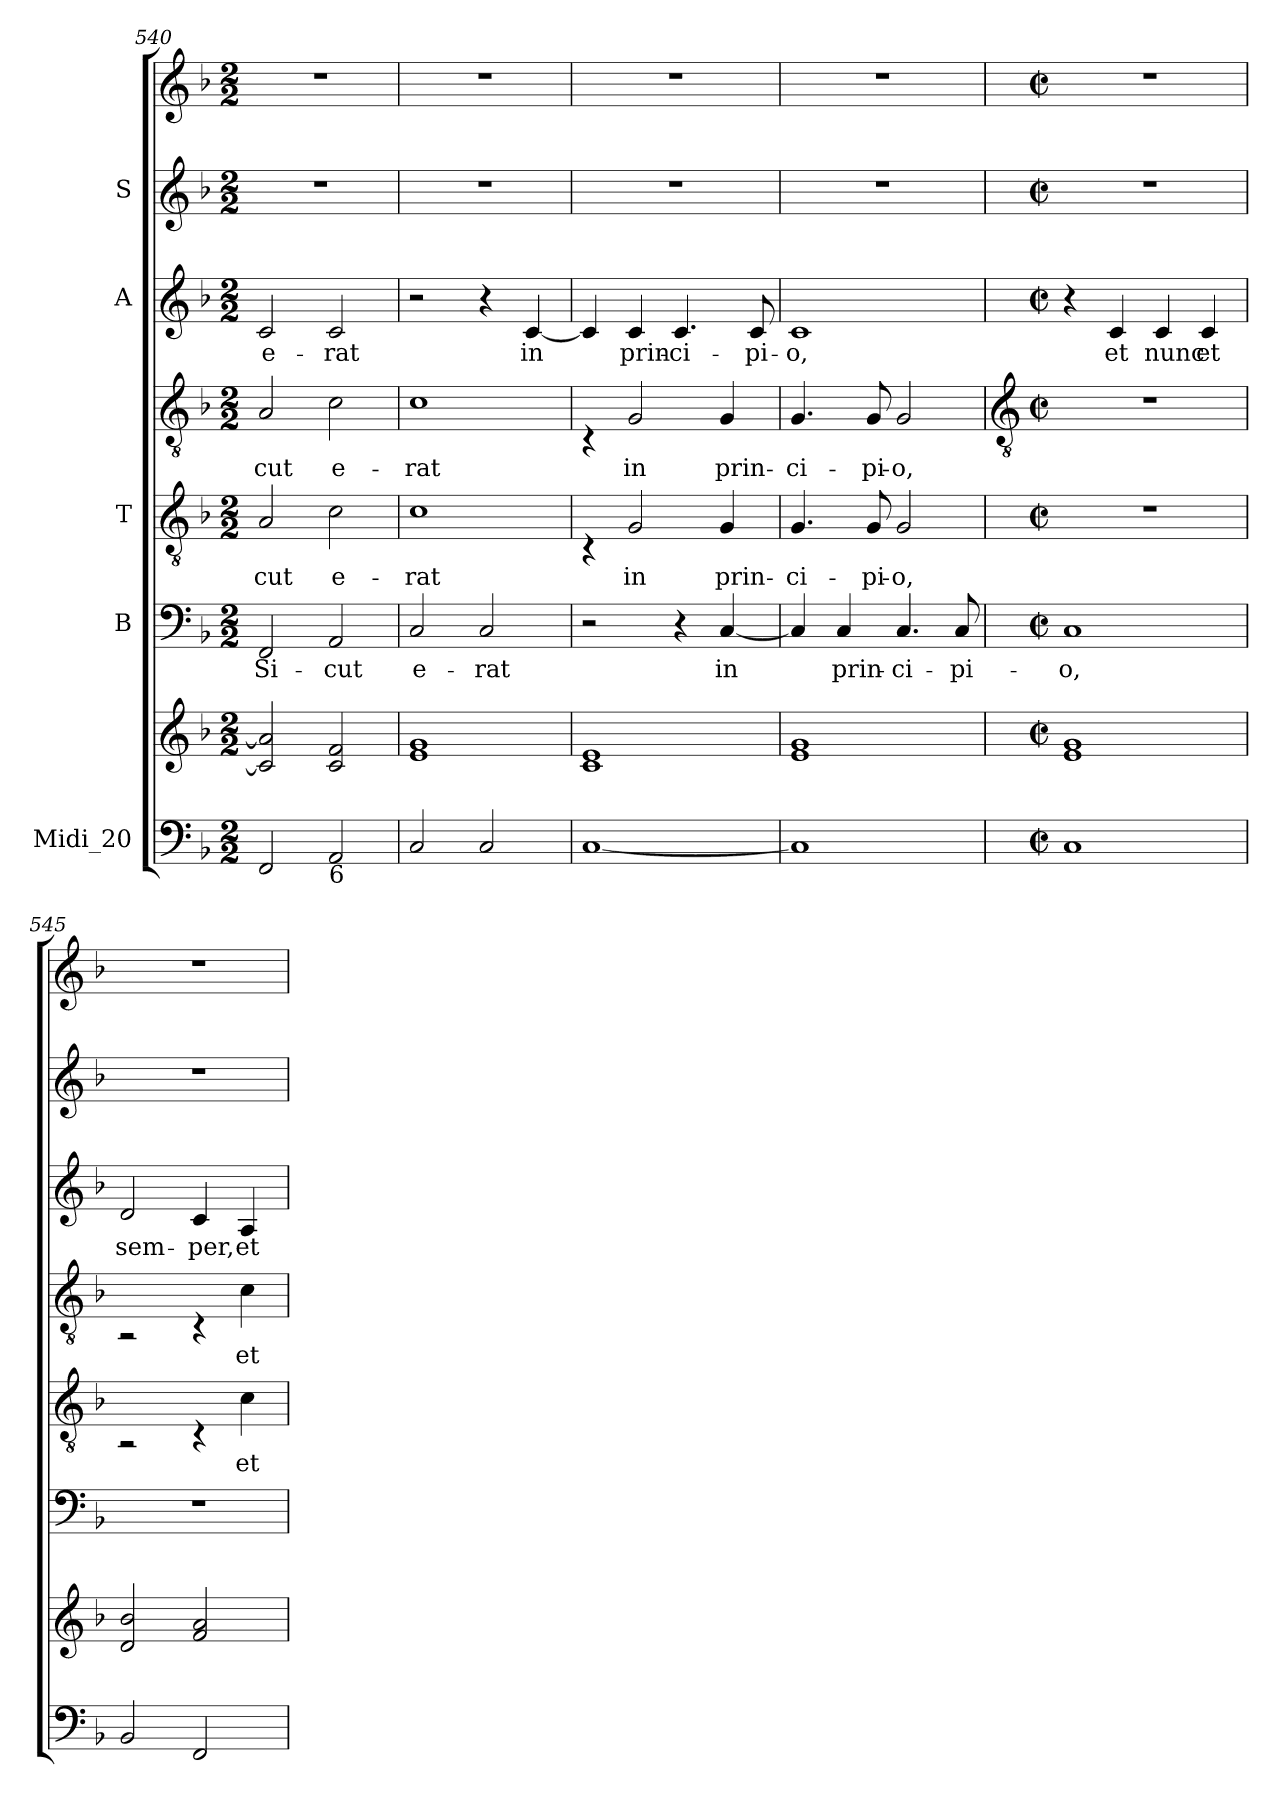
**kern	**kern	**kern	**text	**kern	**text	**kern	**text	**kern	**text	**kern	**kern
*part5	*part5	*part4	*part4	*part3	*part3	*part3	*part3	*part2	*part2	*part1	*part1
*staff8	*staff7	*staff6	*staff6	*staff5	*staff5	*staff4	*staff4	*staff3	*staff3	*staff2	*staff1
*I"Midi_20	*	*I"B	*	*I"T	*	*	*	*I"A	*	*I"S	*
*clefF4	*clefG2	*clefF4	*	*clefGv2	*	*clefGv2	*	*clefG2	*	*clefG2	*clefG2
*k[b-]	*k[b-]	*k[b-]	*	*k[b-]	*	*k[b-]	*	*k[b-]	*	*k[b-]	*k[b-]
*F:	*F:	*F:	*	*F:	*	*F:	*	*F:	*	*F:	*F:
*M2/2	*M2/2	*M2/2	*	*M2/2	*	*M2/2	*	*M2/2	*	*M2/2	*M2/2
=540	=540	=540	=540	=540	=540	=540	=540	=540	=540	=540	=540
!	!	!	!LO:LY:b	!	!LO:LY:b	!	!LO:LY:b	!	!LO:LY:b	!	!
2FF	2c] 2a]	2FF	Si-	2A	-cut	2A	-cut	2c	e-	1r	1r
!LO:TX:b:t=6	!	!	!	!	!	!	!	!	!	!	!
!	!	!	!LO:LY:b	!	!LO:LY:b	!	!LO:LY:b	!	!LO:LY:b	!	!
2AA	2c 2f	2AA	-cut	2c	e-	2c	e-	2c	-rat	.	.
=541	=541	=541	=541	=541	=541	=541	=541	=541	=541	=541	=541
!	!	!	!LO:LY:b	!	!LO:LY:b	!	!LO:LY:b	!	!	!	!
2C	1e 1g	2C	e-	1c	-rat	1c	-rat	2r	.	1r	1r
!	!	!	!LO:LY:b	!	!	!	!	!	!	!	!
2C	.	2C	-rat	.	.	.	.	4r	.	.	.
!	!	!	!	!	!	!	!	!	!LO:LY:b	!	!
.	.	.	.	.	.	.	.	[4c	in	.	.
=542	=542	=542	=542	=542	=542	=542	=542	=542	=542	=542	=542
[1C	1c 1e	2r	.	4rBB	.	4rBB	.	4c]	.	1r	1r
!	!	!	!	!	!LO:LY:b	!	!LO:LY:b	!	!LO:LY:b	!	!
.	.	.	.	2G	in	2G	in	4c	prin-	.	.
!	!	!	!	!	!	!	!	!	!LO:LY:b	!	!
.	.	4r	.	.	.	.	.	4.c	-ci-	.	.
!	!	!	!LO:LY:b	!	!LO:LY:b	!	!LO:LY:b	!	!	!	!
.	.	[4C	in	4G	prin-	4G	prin-	.	.	.	.
!	!	!	!	!	!	!	!	!	!LO:LY:b	!	!
.	.	.	.	.	.	.	.	8c	-pi-	.	.
=543	=543	=543	=543	=543	=543	=543	=543	=543	=543	=543	=543
!	!	!	!	!	!LO:LY:b	!	!LO:LY:b	!	!LO:LY:b	!	!
1C]	1e 1g	4C]	.	4.G	-ci-	4.G	-ci-	1c	-o,	1r	1r
!	!	!	!LO:LY:b	!	!	!	!	!	!	!	!
.	.	4C	prin-	.	.	.	.	.	.	.	.
!	!	!	!	!	!LO:LY:b	!	!LO:LY:b	!	!	!	!
.	.	.	.	8G	-pi-	8G	-pi-	.	.	.	.
!	!	!	!LO:LY:b	!	!LO:LY:b	!	!LO:LY:b	!	!	!	!
.	.	4.C	-ci-	2G	-o,	2G	-o,	.	.	.	.
!	!	!	!LO:LY:b	!	!	!	!	!	!	!	!
.	.	8C	-pi-	.	.	.	.	.	.	.	.
!!LO:LB:g=z
=544	=544	=544	=544	=544	=544	=544	=544	=544	=544	=544	=544
*	*	*	*	*	*	*clefGv2	*	*	*	*	*
*M2/2	*M2/2	*M2/2	*	*M2/2	*	*M2/2	*	*M2/2	*	*M2/2	*M2/2
*met(c|)	*met(c|)	*met(c|)	*	*met(c|)	*	*met(c|)	*	*met(c|)	*	*met(c|)	*met(c|)
*	*^	*	*	*	*	*	*	*	*	*	*
!	!	!	!	!LO:LY:b	!	!	!	!	!	!	!	!
1C	1e 1g	1ryy	1C	-o,	1r	.	1r	.	4r	.	1r	1r
!	!	!	!	!	!	!	!	!	!	!LO:LY:b	!	!
.	.	.	.	.	.	.	.	.	4c	et	.	.
!	!	!	!	!	!	!	!	!	!	!LO:LY:b	!	!
.	.	.	.	.	.	.	.	.	4c	nunc	.	.
!	!	!	!	!	!	!	!	!	!	!LO:LY:b	!	!
.	.	.	.	.	.	.	.	.	4c	et	.	.
=545	=545	=545	=545	=545	=545	=545	=545	=545	=545	=545	=545	=545
!	!	!	!	!	!	!	!	!	!	!LO:LY:b	!	!
2BB-	2d 2b-	1ryy	1r	.	2rBB	.	2rBB	.	2d	sem-	1r	1r
!	!	!	!	!	!	!	!	!	!	!LO:LY:b	!	!
2FF	2f 2a	.	.	.	4rBB	.	4rBB	.	4c	-per,	.	.
!	!	!	!	!	!	!LO:LY:b	!	!LO:LY:b	!	!LO:LY:b	!	!
.	.	.	.	.	4c	et	4c	et	4A	et	.	.
*	*v	*v	*	*	*	*	*	*	*	*	*	*
=	=	=	=	=	=	=	=	=	=	=	=
*-	*-	*-	*-	*-	*-	*-	*-	*-	*-	*-	*-
